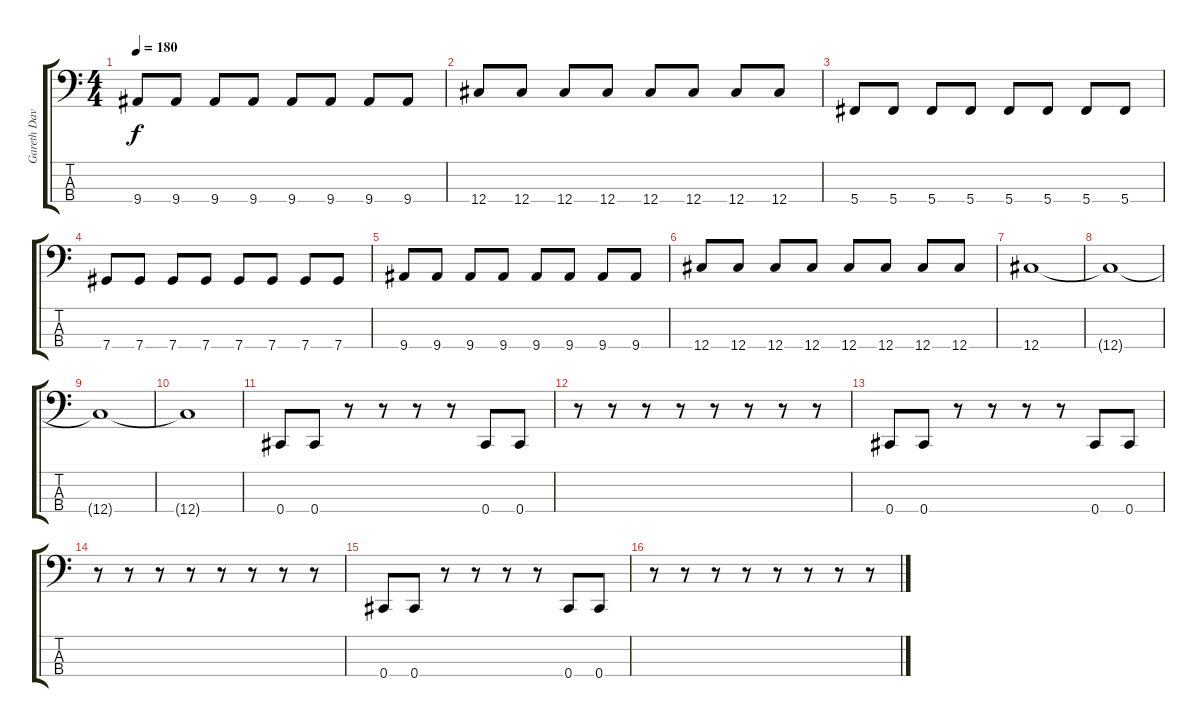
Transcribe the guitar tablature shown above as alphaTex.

\track ("Gareth Davies" "Gareth Dav") {instrument electricbasspick}
\staff {score tabs}
\tuning (Gb2 Eb2 Bb1 Db1) {hide}
\ts (4 4)
\tempo 180
\clef f4
\ks c
9.4.8{dy f} 9.4.8 9.4.8 9.4.8 9.4.8 9.4.8 9.4.8 9.4.8 |
12.4.8 12.4.8 12.4.8 12.4.8 12.4.8 12.4.8 12.4.8 12.4.8 |
5.4.8 5.4.8 5.4.8 5.4.8 5.4.8 5.4.8 5.4.8 5.4.8 |
7.4.8 7.4.8 7.4.8 7.4.8 7.4.8 7.4.8 7.4.8 7.4.8 |
9.4.8 9.4.8 9.4.8 9.4.8 9.4.8 9.4.8 9.4.8 9.4.8 |
12.4.8 12.4.8 12.4.8 12.4.8 12.4.8 12.4.8 12.4.8 12.4.8 |
12.4.1 |
12.4{t}.1 |
12.4{t}.1 |
12.4{t}.1 |
0.4.8 0.4.8 r.8 r.8 r.8 r.8 0.4.8 0.4.8 |
r.8 r.8 r.8 r.8 r.8 r.8 r.8 r.8 |
0.4.8 0.4.8 r.8 r.8 r.8 r.8 0.4.8 0.4.8 |
r.8 r.8 r.8 r.8 r.8 r.8 r.8 r.8 |
0.4.8 0.4.8 r.8 r.8 r.8 r.8 0.4.8 0.4.8 |
r.8 r.8 r.8 r.8 r.8 r.8 r.8 r.8
